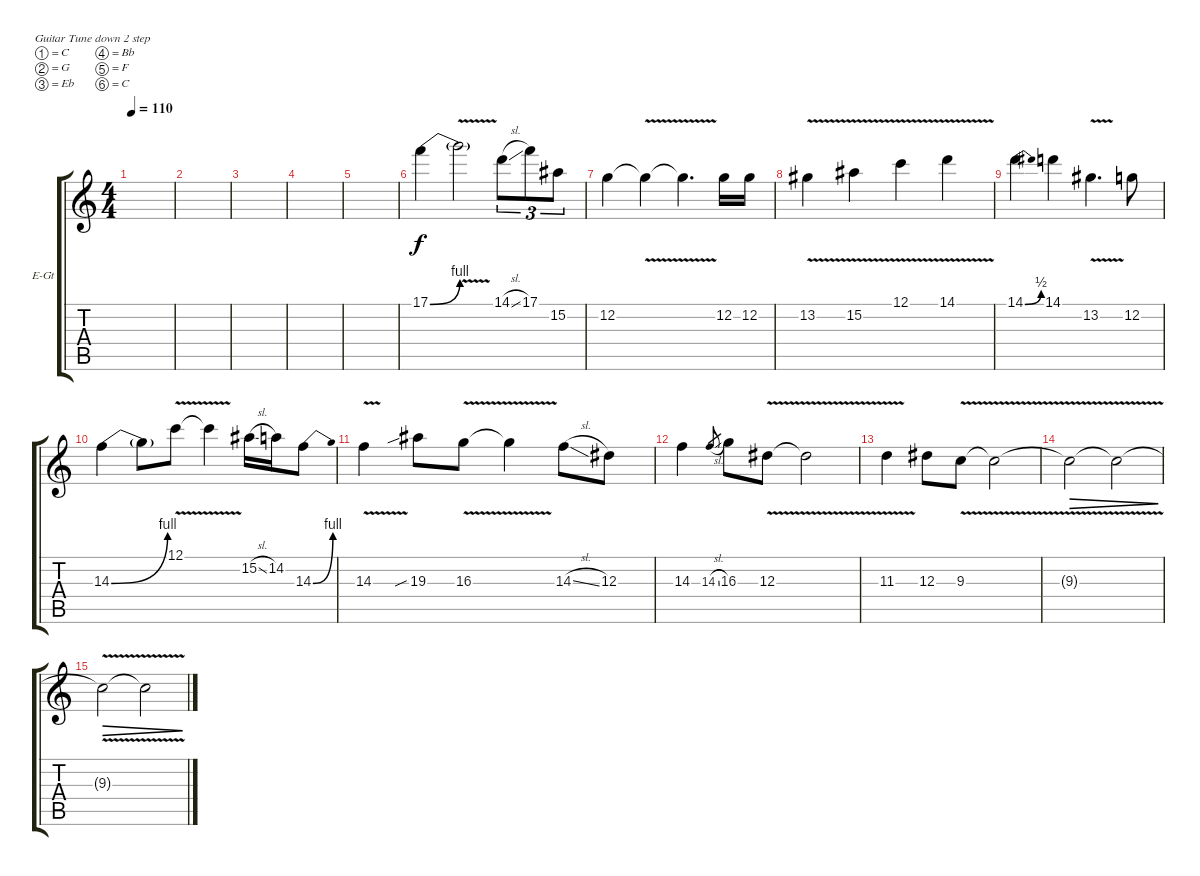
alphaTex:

\defaultSystemsLayout 4
\bracketExtendMode groupsimilarinstruments
\firstSystemTrackNameOrientation horizontal
\otherSystemsTrackNameOrientation horizontal
\track ("Electric Guitar 3" "E-Gt") {instrument distortionguitar}
\staff {score tabs}
\tuning (C4 G3 Eb3 Bb2 F2 C2)
\ts (4 4)
\tempo 110
\clef g2
\ks c
|
|
|
|
|
17.1{be (bend 0 0 6 4)}.4 17.1{v t}.2 14.1{sl}.8{tu (3 2)} 17.1.8{tu (3 2)} 15.2.8{tu (3 2)} |
12.2.4 12.2{v t}.4 12.2{v t}.4{d} 12.2.16 12.2.16 |
13.2{v}.4 15.2{v}.4 12.1{v}.4 14.1{v}.4 |
14.1{be (bend 0 0 10.2 2)}.4 14.1.4 13.2{v}.4{d} 12.2.8 |
14.3{be (bend 0 0 6.6 4)}.4 14.3{t}.8 12.1{v}.8 12.1{v t}.4 15.2{sl}.16 14.2.16 14.3{be (bend 0 0 5.3999999999999995 4)}.8 |
14.3{v}.4 19.3{sib}.8 16.3{v}.8 16.3{v t}.4 14.3{sl}.8 12.3.8 |
14.3.4 14.3{sl}.8{gr} 16.3.8 12.3{v}.8 12.3{v t}.2 |
11.3{v}.4 12.3.8 9.3{v}.8 9.3{v t}.2 |
9.3{v t}.2{dec} 9.3{v t}.2{dec} |
9.3{v t}.2{dec} 9.3{v t}.2{dec}
